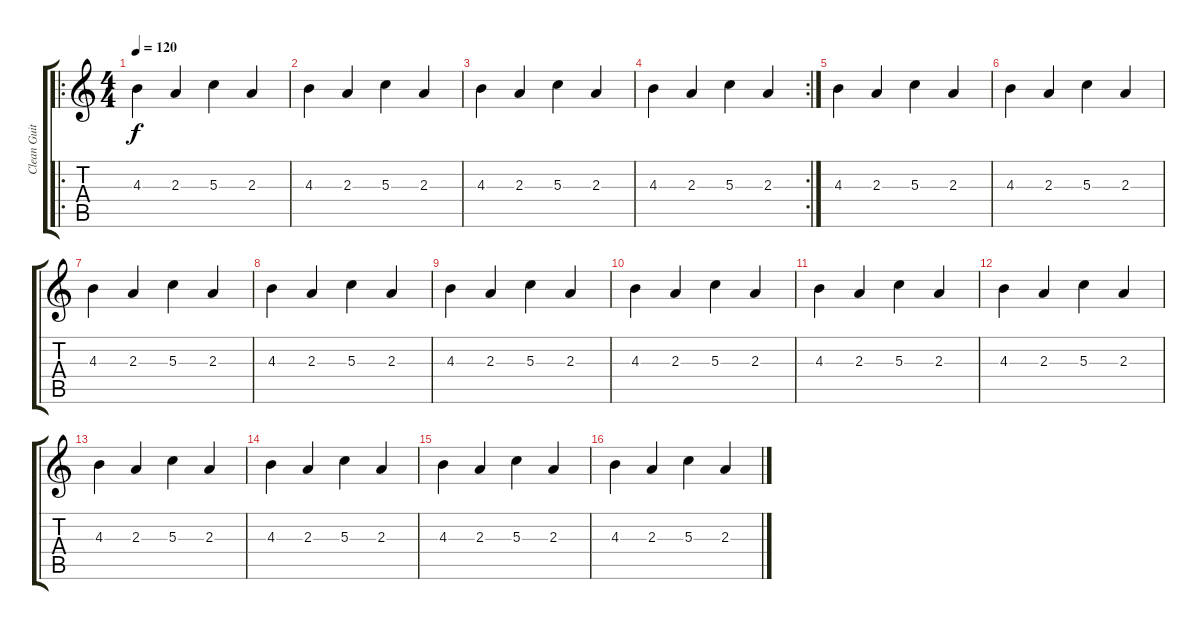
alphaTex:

\track ("Clean Guitar" "Clean Guit") {instrument acousticguitarnylon}
\staff {score tabs}
\tuning (E4 B3 G3 D3 A2 E2) {hide}
\ro
\ts (4 4)
\tempo 120
\clef g2
\ks c
4.3.4{dy f} 2.3.4 5.3.4 2.3.4 |
4.3.4 2.3.4 5.3.4 2.3.4 |
4.3.4 2.3.4 5.3.4 2.3.4 |
\rc 2
4.3.4 2.3.4 5.3.4 2.3.4 |
4.3.4 2.3.4 5.3.4 2.3.4 |
4.3.4 2.3.4 5.3.4 2.3.4 |
4.3.4 2.3.4 5.3.4 2.3.4 |
4.3.4 2.3.4 5.3.4 2.3.4 |
4.3.4 2.3.4 5.3.4 2.3.4 |
4.3.4 2.3.4 5.3.4 2.3.4 |
4.3.4 2.3.4 5.3.4 2.3.4 |
4.3.4 2.3.4 5.3.4 2.3.4 |
4.3.4 2.3.4 5.3.4 2.3.4 |
4.3.4 2.3.4 5.3.4 2.3.4 |
4.3.4 2.3.4 5.3.4 2.3.4 |
4.3.4 2.3.4 5.3.4 2.3.4
